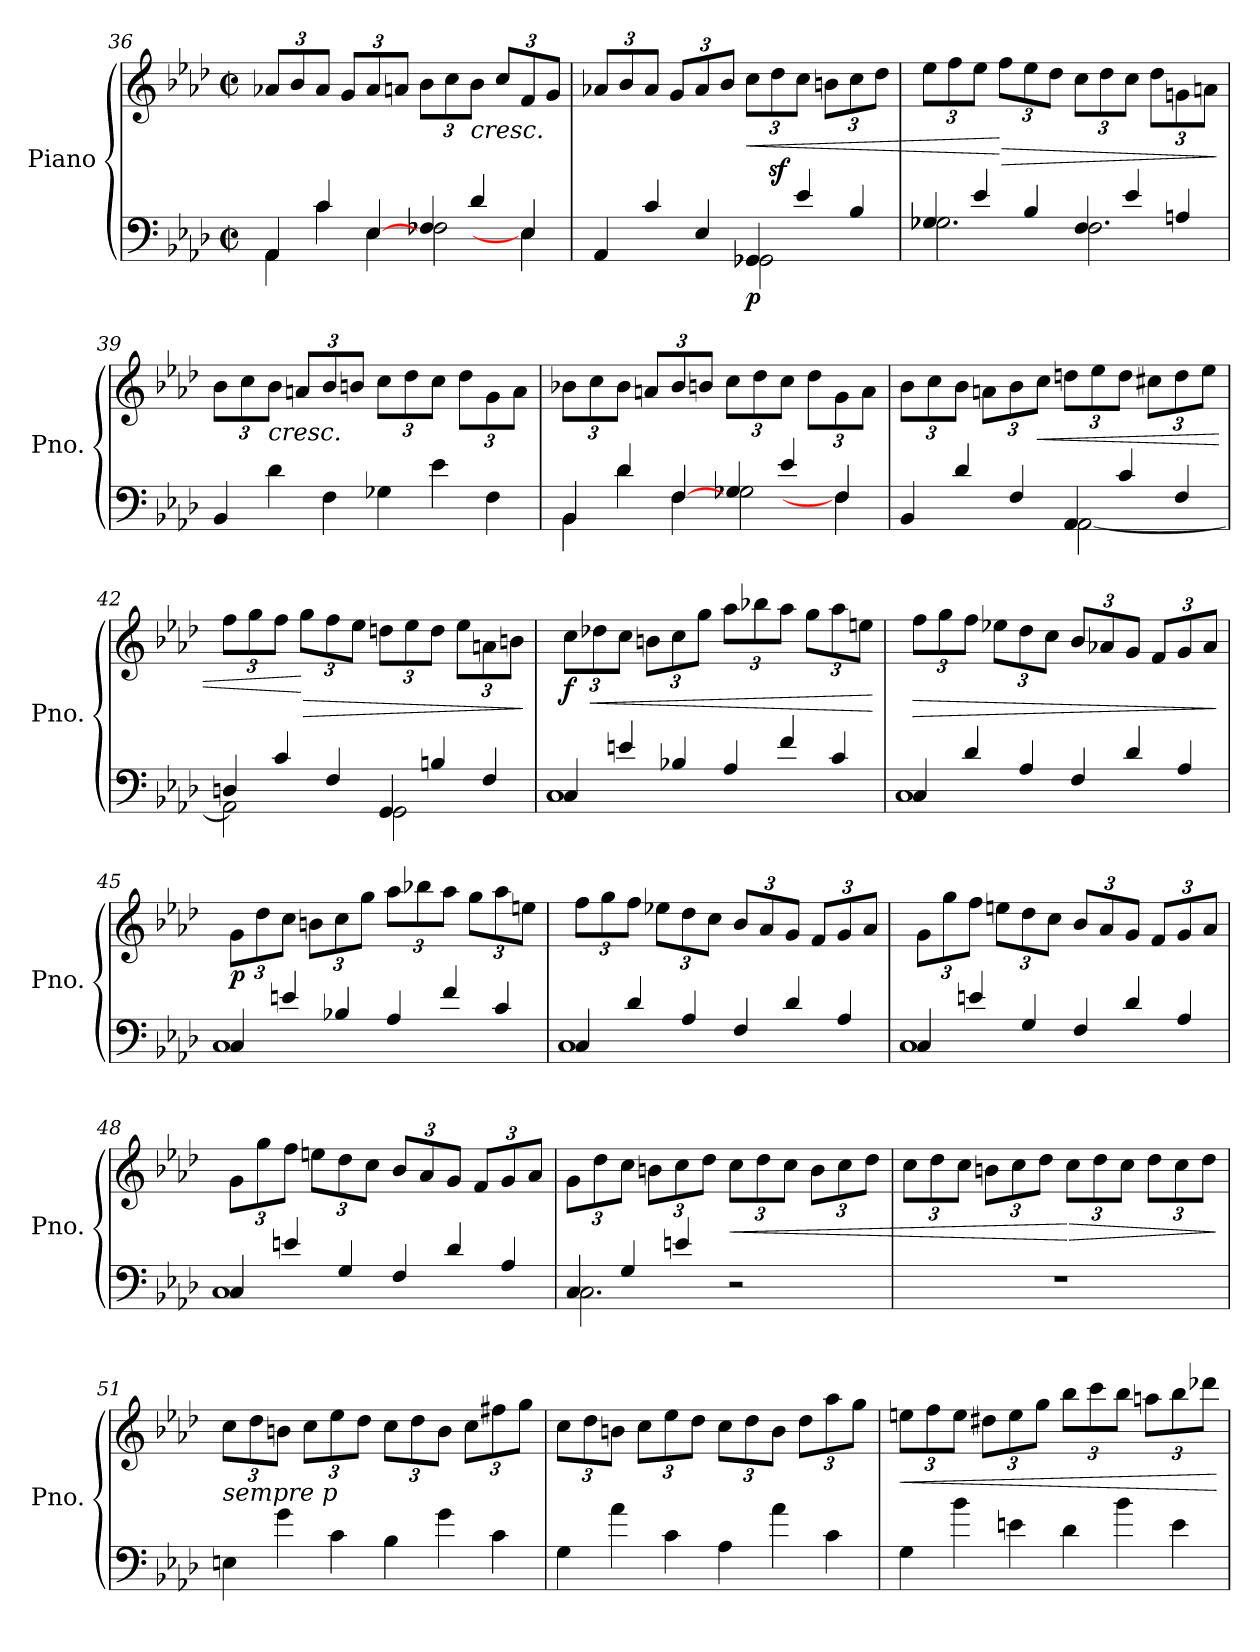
**kern	**kern	**dynam
*part1	*part1	*part1
*staff2	*staff1	*staff1/2
*I"Piano	*	*
*I'Pno.	*	*
*clefF4	*clefG2	*
*k[b-e-a-d-]	*k[b-e-a-d-]	*
*M2/2	*M2/2	*
*met(c|)	*met(c|)	*
*Xtuplet	*Xbrackettup	*
=36	=36	=36
*^	*	*
6AA-/	6AA-\	12a-X/L	.
.	.	12b-/	.
6c/	6c\	12a-/J	.
.	.	12g/L	.
[6E-/	6E-\	12a-/	.
.	.	12an/J	.
6F-X/	3F-\	12b-\L	.
.	.	12cc\	.
!	!	!LO:TX:b:i:t=cresc.	!
6d-/	.	12b-\J	.
.	.	12cc/L	.
6E-/]	6E-\	12f/	.
.	.	12g/J	.
=37	=37	=37	=37
6AA-/	2ryy	12a-X/L	.
.	.	12b-/	.
6c/	.	12a-/J	.
.	.	12g/L	.
6E-/	.	12a-/	.
.	.	12b-/J	.
!	!	!	!LO:HP:b
!	!	!	!LO:DY:n=1:b=2
6GG-X/	2GG-\	12cc\L	< p
.	.	12dd-z<\	.
6e-/	.	12cc\J	.
.	.	12bn\L	.
6B-/	.	12cc\	.
.	.	12dd-\J	.
!!LO:PB:g=z
=38	=38	=38	=38
6G-X/	3.G-\	12ee-\L	.
.	.	12ff\	.
6e-/	.	12ee-\J	.
!	!	!	!LO:HP:n=1:b
.	.	12ff\L	[ >
6B-/	.	12ee-\	.
.	.	12dd-\J	.
6F/	3.F\	12cc\L	.
.	.	12dd-\	.
6e-/	.	12cc\J	.
.	.	12dd-\L	.
6An/	.	12gn\	.
.	.	12an\J	.
*v	*v	*	*
.	.	]
=39	=39	=39
6BB-/	12b-\L	.
.	12cc\	.
!	!LO:TX:b:i:t=cresc.	!
6d-\	12b-\J	.
.	12an/L	.
6F\	12b-/	.
.	12bn/J	.
6G-X\	12cc\L	.
.	12dd-\	.
6e-\	12cc\J	.
.	12dd-\L	.
6F\	12g\	.
.	12a\J	.
=40	=40	=40
*^	*	*
6BB-/	6BB-\	12b-X\L	.
.	.	12cc\	.
6d-/	6d-\	12b-\J	.
.	.	12an/L	.
[6F/	6F\	12b-/	.
.	.	12bn/J	.
6G-X/	3G-\	12cc\L	.
.	.	12dd-\	.
6e-/	.	12cc\J	.
.	.	12dd-\L	.
6F/]	6F\	12g\	.
.	.	12a\J	.
!!LO:LB:g=z
=41	=41	=41	=41
6BB-/	2ryy	12b-\L	.
.	.	12cc\	.
6d-/	.	12b-\J	.
.	.	12an\L	.
6F/	.	12b-\	.
!	!	!	!LO:HP:b
.	.	12cc\J	<
6AA-/	[2AA-\	12ddn\L	.
.	.	12ee-\	.
6c/	.	12dd\J	.
.	.	12cc#X\L	.
6F/	.	12dd\	.
.	.	12ee-\J	.
=42	=42	=42	=42
6Dn/	2AA-\]	12ff\L	.
.	.	12gg\	.
6c/	.	12ff\J	.
!	!	!	!LO:HP:n=1:b
.	.	12gg\L	[ >
6F/	.	12ff\	.
.	.	12ee-\J	.
6GG/	2GG\	12ddn\L	.
.	.	12ee-\	.
6Bn/	.	12dd\J	.
.	.	12ee-\L	.
6F/	.	12an\	.
.	.	12bn\J	.
*v	*v	*	*
.	.	]
!!LO:LB:g=z
=43	=43	=43
*^	*	*
!	!	!	!LO:DY:b
6C/	1C	12cc\L	f
!	!	!	!LO:HP:b
.	.	12dd-X\	<
6en/	.	12cc\J	.
.	.	12bn\L	.
6B-X/	.	12cc\	.
.	.	12gg\J	.
6A-/	.	12aa-\L	.
.	.	12bb-X\	.
6f/	.	12aa-\J	.
.	.	12gg\L	.
6c/	.	12aa-\	.
.	.	12een\J	.
*v	*v	*	*
.	.	[
=44	=44	=44
*^	*	*
!	!	!	!LO:HP:b
6C/	1C	12ff\L	>
.	.	12gg\	.
6d-/	.	12ff\J	.
.	.	12ee-X\L	.
6A-/	.	12dd-\	.
.	.	12cc\J	.
6F/	.	12b-/L	.
.	.	12a-X/	.
6d-/	.	12g/J	.
.	.	12f/L	.
6A-/	.	12g/	.
.	.	12a-/J	.
*v	*v	*	*
.	.	]
!!LO:LB:g=z
=45	=45	=45
*^	*	*
!	!	!	!LO:DY:b
6C/	1C	12g\L	p
.	.	12dd-\	.
6en/	.	12cc\J	.
.	.	12bn\L	.
6B-X/	.	12cc\	.
.	.	12gg\J	.
6A-/	.	12aa-\L	.
.	.	12bb-X\	.
6f/	.	12aa-\J	.
.	.	12gg\L	.
6c/	.	12aa-\	.
.	.	12een\J	.
=46	=46	=46	=46
6C/	1C	12ff\L	.
.	.	12gg\	.
6d-/	.	12ff\J	.
.	.	12ee-X\L	.
6A-/	.	12dd-\	.
.	.	12cc\J	.
6F/	.	12b-/L	.
.	.	12a-/	.
6d-/	.	12g/J	.
.	.	12f/L	.
6A-/	.	12g/	.
.	.	12a-/J	.
=47	=47	=47	=47
6C/	1C	12g\L	.
.	.	12gg\	.
6en/	.	12ff\J	.
.	.	12een\L	.
6G/	.	12dd-\	.
.	.	12cc\J	.
6F/	.	12b-/L	.
.	.	12a-/	.
6d-/	.	12g/J	.
.	.	12f/L	.
6A-/	.	12g/	.
.	.	12a-/J	.
!!LO:LB:g=z
=48	=48	=48	=48
6C/	1C	12g\L	.
.	.	12gg\	.
6en/	.	12ff\J	.
.	.	12een\L	.
6G/	.	12dd-\	.
.	.	12cc\J	.
6F/	.	12b-/L	.
.	.	12a-/	.
6d-/	.	12g/J	.
.	.	12f/L	.
6A-/	.	12g/	.
.	.	12a-/J	.
=49	=49	=49	=49
6C/	3.C\	12g\L	.
.	.	12dd-\	.
6G/	.	12cc\J	.
.	.	12bn\L	.
6en/	.	12cc\	.
.	.	12dd-\J	.
!	!	!	!LO:HP:b
2r	2ryy	12cc\L	<
.	.	12dd-\	.
.	.	12cc\J	.
.	.	12b\L	.
.	.	12cc\	.
.	.	12dd-\J	.
*v	*v	*	*
=50	=50	=50
1r	12cc\L	.
.	12dd-\	.
.	12cc\J	.
.	12bn\L	.
.	12cc\	.
.	12dd-\J	.
!	!	!LO:HP:n=1:b
.	12cc\L	[ >
.	12dd-\	.
.	12cc\J	.
.	12dd-\L	.
.	12cc\	.
.	12dd-\J	.
.	.	]
!!LO:PB:g=z
=51	=51	=51
!	!LO:TX:b:i:t=sempre p	!
6En\	12cc\L	.
.	12dd-\	.
6g\	12bn\J	.
.	12cc\L	.
6c\	12ee-\	.
.	12dd-\J	.
6B-\	12cc\L	.
.	12dd-\	.
6g\	12b\J	.
.	12cc\L	.
6c\	12ff#X\	.
.	12gg\J	.
=52	=52	=52
6G\	12cc\L	.
.	12dd-\	.
6a-\	12bn\J	.
.	12cc\L	.
6c\	12ee-\	.
.	12dd-\J	.
6A-\	12cc\L	.
.	12dd-\	.
6a-\	12b\J	.
.	12dd-\L	.
6c\	12aa-\	.
.	12gg\J	.
=53	=53	=53
!	!	!LO:HP:b
6G\	12een\L	<
.	12ff\	.
6b-\	12ee\J	.
.	12dd#X\L	.
6en\	12ee\	.
.	12gg\J	.
6d-\	12bb-\L	.
.	12ccc\	.
6b-\	12bb-\J	.
.	12aan\L	.
6e\	12bb-\	.
.	12ddd-X\J	.
.	.	[
=	=	=
*-	*-	*-
